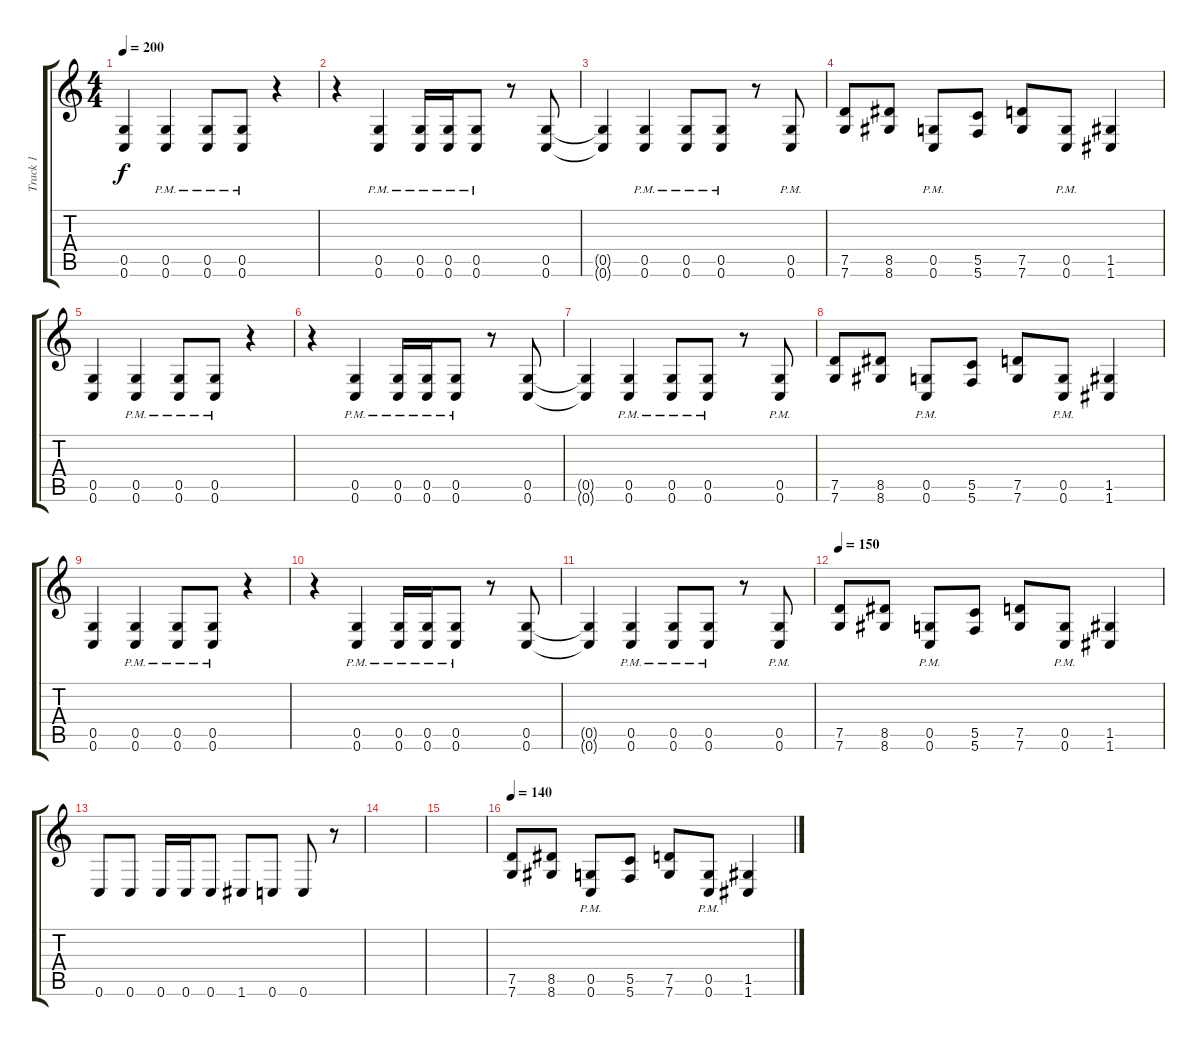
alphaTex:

\track ("Track 1" "Track 1") {instrument distortionguitar}
\staff {score tabs}
\tuning (D4 A3 F3 C3 G2 C2) {hide}
\ts (4 4)
\tempo 200
\clef g2
\ks c
(0.5 0.6).4{dy f} (0.5{pm} 0.6{pm}).4 (0.5{pm} 0.6{pm}).8 (0.5{pm} 0.6{pm}).8 r.4 |
r.4 (0.5{pm} 0.6{pm}).4 (0.5{pm} 0.6{pm}).16 (0.5{pm} 0.6{pm}).16 (0.5{pm} 0.6{pm}).8 r.8 (0.5 0.6).8 |
(0.5{t} 0.6{t}).4 (0.5{pm} 0.6{pm}).4 (0.5{pm} 0.6{pm}).8 (0.5{pm} 0.6{pm}).8 r.8 (0.5{pm} 0.6{pm}).8 |
(7.5 7.6).8 (8.5 8.6).8 (0.5{pm} 0.6{pm}).8 (5.5 5.6).8 (7.5 7.6).8 (0.5{pm} 0.6{pm}).8 (1.5 1.6).4 |
(0.5 0.6).4 (0.5{pm} 0.6{pm}).4 (0.5{pm} 0.6{pm}).8 (0.5{pm} 0.6{pm}).8 r.4 |
r.4 (0.5{pm} 0.6{pm}).4 (0.5{pm} 0.6{pm}).16 (0.5{pm} 0.6{pm}).16 (0.5{pm} 0.6{pm}).8 r.8 (0.5 0.6).8 |
(0.5{t} 0.6{t}).4 (0.5{pm} 0.6{pm}).4 (0.5{pm} 0.6{pm}).8 (0.5{pm} 0.6{pm}).8 r.8 (0.5{pm} 0.6{pm}).8 |
(7.5 7.6).8 (8.5 8.6).8 (0.5{pm} 0.6{pm}).8 (5.5 5.6).8 (7.5 7.6).8 (0.5{pm} 0.6{pm}).8 (1.5 1.6).4 |
(0.5 0.6).4 (0.5{pm} 0.6{pm}).4 (0.5{pm} 0.6{pm}).8 (0.5{pm} 0.6{pm}).8 r.4 |
r.4 (0.5{pm} 0.6{pm}).4 (0.5{pm} 0.6{pm}).16 (0.5{pm} 0.6{pm}).16 (0.5{pm} 0.6{pm}).8 r.8 (0.5 0.6).8 |
(0.5{t} 0.6{t}).4 (0.5{pm} 0.6{pm}).4 (0.5{pm} 0.6{pm}).8 (0.5{pm} 0.6{pm}).8 r.8 (0.5{pm} 0.6{pm}).8 |
\tempo 150
(7.5 7.6).8 (8.5 8.6).8 (0.5{pm} 0.6{pm}).8 (5.5 5.6).8 (7.5 7.6).8 (0.5{pm} 0.6{pm}).8 (1.5 1.6).4 |
0.6.8 0.6.8 0.6.16 0.6.16 0.6.8 1.6.8 0.6.8 0.6.8 r.8 |
|
|
\tempo 140
(7.5 7.6).8 (8.5 8.6).8 (0.5{pm} 0.6{pm}).8 (5.5 5.6).8 (7.5 7.6).8 (0.5{pm} 0.6{pm}).8 (1.5 1.6).4
